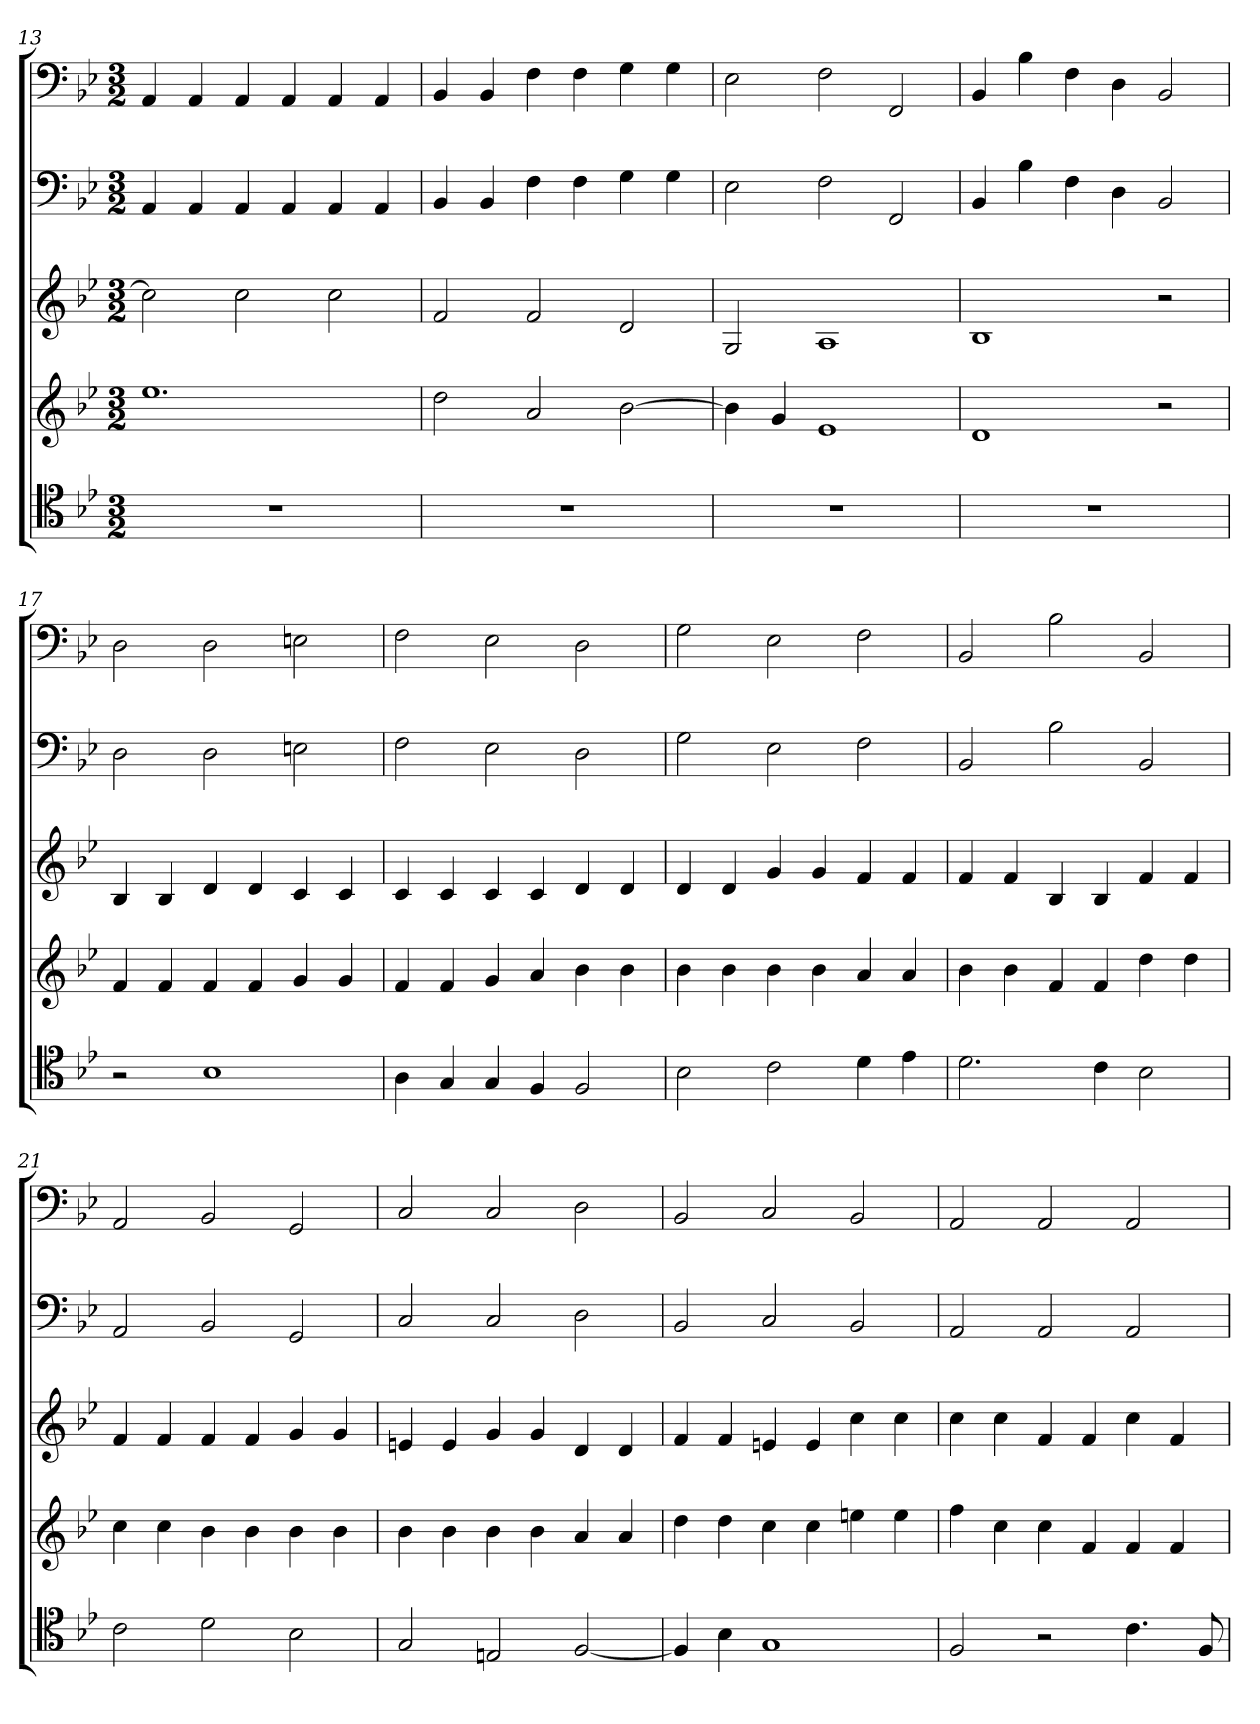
**kern	**kern	**kern	**kern	**kern
*part5	*part4	*part3	*part2	*part1
*staff5	*staff4	*staff3	*staff2	*staff1
*clefC4	*	*	*clefF4	*clefF4
*k[b-e-]	*k[b-e-]	*k[b-e-]	*k[b-e-]	*k[b-e-]
*B-:	*B-:	*B-:	*B-:	*B-:
*M3/2	*M3/2	*M3/2	*M3/2	*M3/2
=13	=13	=13	=13	=13
1.r	1.ee-	2cc]	4AA	4AA
.	.	.	4AA	4AA
.	.	2cc	4AA	4AA
.	.	.	4AA	4AA
.	.	2cc	4AA	4AA
.	.	.	4AA	4AA
=14	=14	=14	=14	=14
1.r	2dd	2f	4BB-	4BB-
.	.	.	4BB-	4BB-
.	2a	2f	4F	4F
.	.	.	4F	4F
.	[2b-	2d	4G	4G
.	.	.	4G	4G
=15	=15	=15	=15	=15
1.r	4b-]	2G	2E-	2E-
.	4g	.	.	.
.	1e-	1A	2F	2F
.	.	.	2FF	2FF
=16	=16	=16	=16	=16
1.r	1d	1B-	4BB-	4BB-
.	.	.	4B-	4B-
.	.	.	4F	4F
.	.	.	4D	4D
.	2r	2r	2BB-	2BB-
=17	=17	=17	=17	=17
2r	4f	4B-	2D	2D
.	4f	4B-	.	.
1B-	4f	4d	2D	2D
.	4f	4d	.	.
.	4g	4c	2En	2En
.	4g	4c	.	.
=18	=18	=18	=18	=18
4A	4f	4c	2F	2F
4G	4f	4c	.	.
4G	4g	4c	2E-	2E-
4F	4a	4c	.	.
2F	4b-	4d	2D	2D
.	4b-	4d	.	.
=19	=19	=19	=19	=19
2B-	4b-	4d	2G	2G
.	4b-	4d	.	.
2c	4b-	4g	2E-	2E-
.	4b-	4g	.	.
4d	4a	4f	2F	2F
4e-	4a	4f	.	.
=20	=20	=20	=20	=20
2.d	4b-	4f	2BB-	2BB-
.	4b-	4f	.	.
.	4f	4B-	2B-	2B-
4c	4f	4B-	.	.
2B-	4dd	4f	2BB-	2BB-
.	4dd	4f	.	.
=21	=21	=21	=21	=21
2c	4cc	4f	2AA	2AA
.	4cc	4f	.	.
2d	4b-	4f	2BB-	2BB-
.	4b-	4f	.	.
2B-	4b-	4g	2GG	2GG
.	4b-	4g	.	.
=22	=22	=22	=22	=22
2G	4b-	4en	2C	2C
.	4b-	4e	.	.
2En	4b-	4g	2C	2C
.	4b-	4g	.	.
[2F	4a	4d	2D	2D
.	4a	4d	.	.
=23	=23	=23	=23	=23
4F]	4dd	4f	2BB-	2BB-
4B-	4dd	4f	.	.
1G	4cc	4en	2C	2C
.	4cc	4e	.	.
.	4een	4cc	2BB-	2BB-
.	4ee	4cc	.	.
=24	=24	=24	=24	=24
2F	4ff	4cc	2AA	2AA
.	4cc	4cc	.	.
2r	4cc	4f	2AA	2AA
.	4f	4f	.	.
4.c	4f	4cc	2AA	2AA
.	4f	4f	.	.
8F	.	.	.	.
=	=	=	=	=
*-	*-	*-	*-	*-
